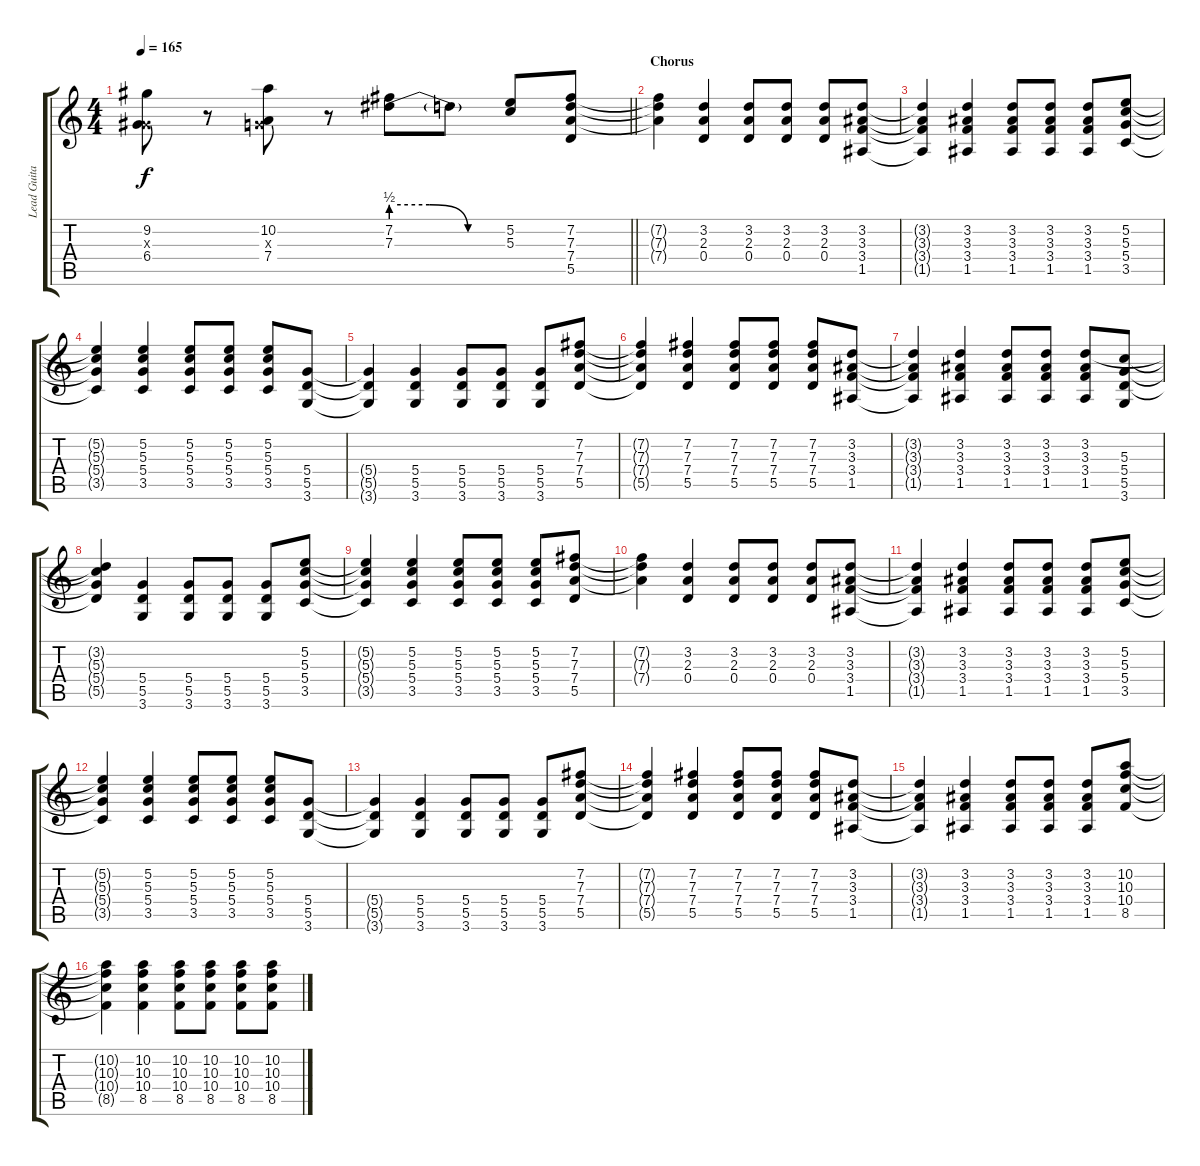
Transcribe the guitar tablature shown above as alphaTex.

\track ("Lead Guitar (Slash)" "Lead Guita") {instrument distortionguitar}
\staff {score tabs}
\tuning (E4 B3 G3 D3 A2 E2) {hide}
\ts (4 4)
\tempo 165
\clef g2
\barLineRight lightlight
\ks c
(9.2 0.3{x} 6.4).8{dy f} r.8 (10.2 0.3{x} 7.4).8 r.8 (7.2 7.3{be (custom 0 2 20 2 40 0 60 0)}).8 7.3{t}.8 (5.2 5.3).8 (7.2 7.3 7.4 5.5).8 |
\section ("" "Chorus")
(7.2{t} 7.3{t} 7.4{t}).4 (3.2 2.3 0.4).4 (3.2 2.3 0.4).8 (3.2 2.3 0.4).8 (3.2 2.3 0.4).8 (3.2 3.3 3.4 1.5).8 |
(3.2{t} 3.3{t} 3.4{t} 1.5{t}).4 (3.2 3.3 3.4 1.5).4 (3.2 3.3 3.4 1.5).8 (3.2 3.3 3.4 1.5).8 (3.2 3.3 3.4 1.5).8 (5.2 5.3 5.4 3.5).8 |
(5.2{t} 5.3{t} 5.4{t} 3.5{t}).4 (5.2 5.3 5.4 3.5).4 (5.2 5.3 5.4 3.5).8 (5.2 5.3 5.4 3.5).8 (5.2 5.3 5.4 3.5).8 (5.4 5.5 3.6).8 |
(5.4{t} 5.5{t} 3.6{t}).4 (5.4 5.5 3.6).4 (5.4 5.5 3.6).8 (5.4 5.5 3.6).8 (5.4 5.5 3.6).8 (7.2 7.3 7.4 5.5).8 |
(7.2{t} 7.3{t} 7.4{t} 5.5{t}).4 (7.2 7.3 7.4 5.5).4 (7.2 7.3 7.4 5.5).8 (7.2 7.3 7.4 5.5).8 (7.2 7.3 7.4 5.5).8 (3.2 3.3 3.4 1.5).8 |
(3.2{t} 3.3{t} 3.4{t} 1.5{t}).4 (3.2 3.3 3.4 1.5).4 (3.2 3.3 3.4 1.5).8 (3.2 3.3 3.4 1.5).8 (3.2 3.3 3.4 1.5).8 (5.3 5.4 5.5 3.6).8 |
(3.2{t} 5.3{t} 5.4{t} 5.5{t}).4 (5.4 5.5 3.6).4 (5.4 5.5 3.6).8 (5.4 5.5 3.6).8 (5.4 5.5 3.6).8 (5.2 5.3 5.4 3.5).8 |
(5.2{t} 5.3{t} 5.4{t} 3.5{t}).4 (5.2 5.3 5.4 3.5).4 (5.2 5.3 5.4 3.5).8 (5.2 5.3 5.4 3.5).8 (5.2 5.3 5.4 3.5).8 (7.2 7.3 7.4 5.5).8 |
(7.2{t} 7.3{t} 7.4{t}).4 (3.2 2.3 0.4).4 (3.2 2.3 0.4).8 (3.2 2.3 0.4).8 (3.2 2.3 0.4).8 (3.2 3.3 3.4 1.5).8 |
(3.2{t} 3.3{t} 3.4{t} 1.5{t}).4 (3.2 3.3 3.4 1.5).4 (3.2 3.3 3.4 1.5).8 (3.2 3.3 3.4 1.5).8 (3.2 3.3 3.4 1.5).8 (5.2 5.3 5.4 3.5).8 |
(5.2{t} 5.3{t} 5.4{t} 3.5{t}).4 (5.2 5.3 5.4 3.5).4 (5.2 5.3 5.4 3.5).8 (5.2 5.3 5.4 3.5).8 (5.2 5.3 5.4 3.5).8 (5.4 5.5 3.6).8 |
(5.4{t} 5.5{t} 3.6{t}).4 (5.4 5.5 3.6).4 (5.4 5.5 3.6).8 (5.4 5.5 3.6).8 (5.4 5.5 3.6).8 (7.2 7.3 7.4 5.5).8 |
(7.2{t} 7.3{t} 7.4{t} 5.5{t}).4 (7.2 7.3 7.4 5.5).4 (7.2 7.3 7.4 5.5).8 (7.2 7.3 7.4 5.5).8 (7.2 7.3 7.4 5.5).8 (3.2 3.3 3.4 1.5).8 |
(3.2{t} 3.3{t} 3.4{t} 1.5{t}).4 (3.2 3.3 3.4 1.5).4 (3.2 3.3 3.4 1.5).8 (3.2 3.3 3.4 1.5).8 (3.2 3.3 3.4 1.5).8 (10.2 10.3 10.4 8.5).8 |
(10.2{t} 10.3{t} 10.4{t} 8.5{t}).4 (10.2 10.3 10.4 8.5).4 (10.2 10.3 10.4 8.5).8 (10.2 10.3 10.4 8.5).8 (10.2 10.3 10.4 8.5).8 (10.2 10.3 10.4 8.5).8
